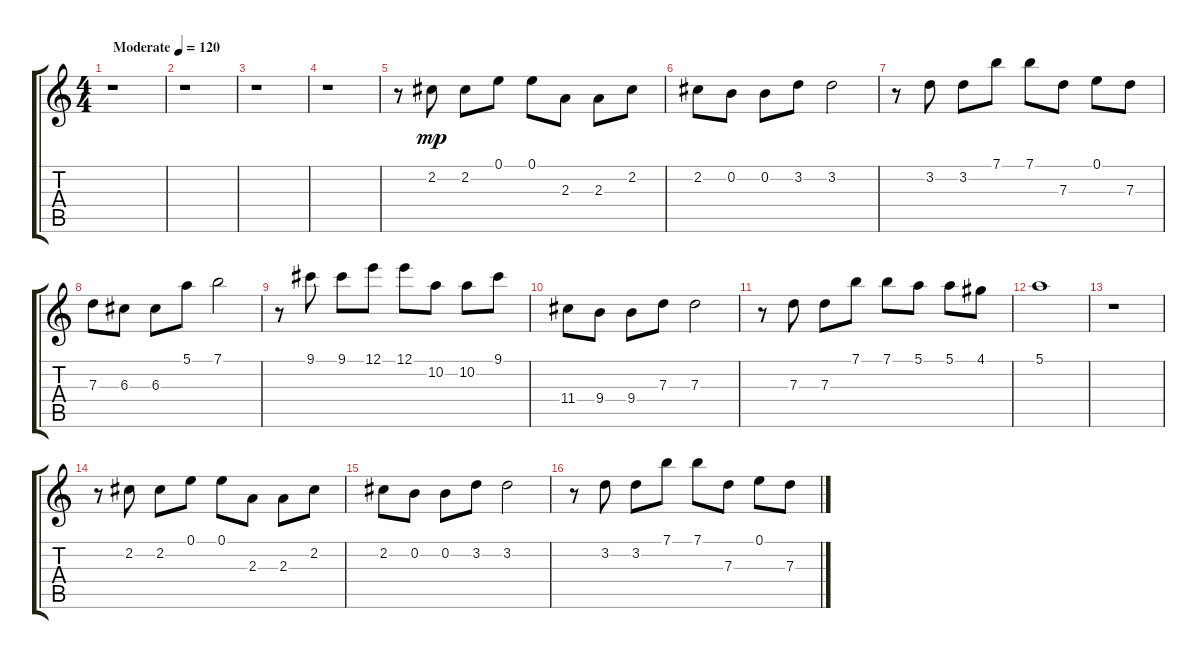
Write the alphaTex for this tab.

\track "" {solo instrument acousticguitarsteel}
\staff {score tabs}
\tuning (E4 B3 G3 D3 A2 E2) {hide}
\ts (4 4)
\tempo (120 "Moderate")
\clef g2
\ks c
r.1{dy mp instrument acousticguitarsteel} |
r.1 |
r.1 |
r.1 |
r.8 2.2.8 2.2.8 0.1.8 0.1.8 2.3.8 2.3.8 2.2.8 |
2.2.8 0.2.8 0.2.8 3.2.8 3.2.2 |
r.8 3.2.8 3.2.8 7.1.8 7.1.8 7.3.8 0.1.8 7.3.8 |
7.3.8 6.3.8 6.3.8 5.1.8 7.1.2 |
r.8 9.1.8 9.1.8 12.1.8 12.1.8 10.2.8 10.2.8 9.1.8 |
11.4.8 9.4.8 9.4.8 7.3.8 7.3.2 |
r.8 7.3.8 7.3.8 7.1.8 7.1.8 5.1.8 5.1.8 4.1.8 |
5.1.1 |
r.1 |
r.8 2.2.8 2.2.8 0.1.8 0.1.8 2.3.8 2.3.8 2.2.8 |
2.2.8 0.2.8 0.2.8 3.2.8 3.2.2 |
r.8 3.2.8 3.2.8 7.1.8 7.1.8 7.3.8 0.1.8 7.3.8
